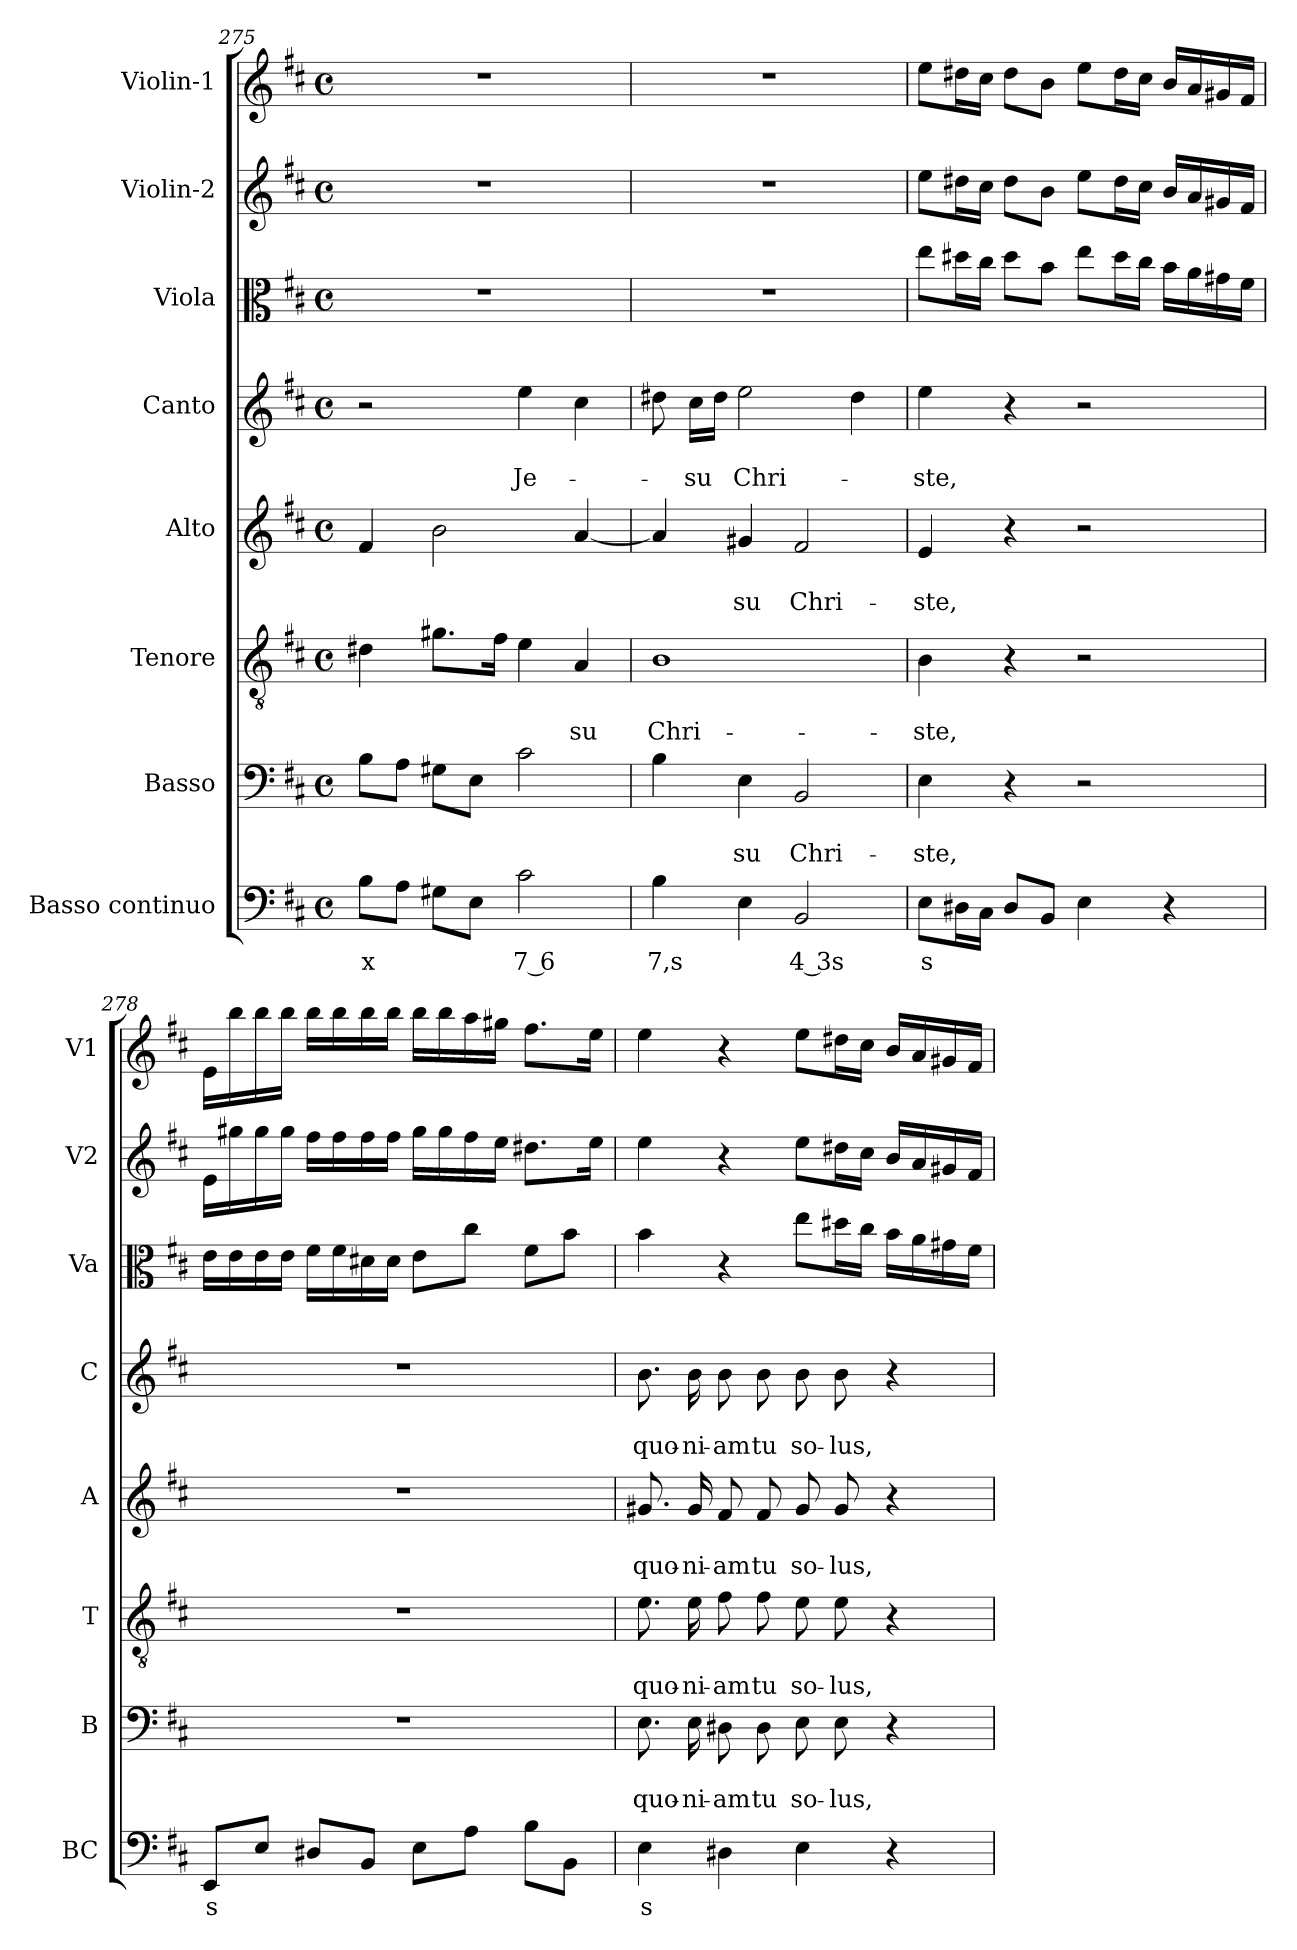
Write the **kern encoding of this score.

**kern	**text	**kern	**text	**text	**kern	**text	**text	**kern	**text	**text	**kern	**text	**text	**kern	**kern	**kern
*part8	*part8	*part7	*part7	*part7	*part6	*part6	*part6	*part5	*part5	*part5	*part4	*part4	*part4	*part3	*part2	*part1
*staff8	*staff8	*staff7	*staff7	*staff7	*staff6	*staff6	*staff6	*staff5	*staff5	*staff5	*staff4	*staff4	*staff4	*staff3	*staff2	*staff1
*I"Basso continuo	*	*I"Basso	*	*	*I"Tenore	*	*	*I"Alto	*	*	*I"Canto	*	*	*I"Viola	*I"Violin-2	*I"Violin-1
*I'BC	*	*I'B	*	*	*I'T	*	*	*I'A	*	*	*I'C	*	*	*I'Va	*I'V2	*I'V1
!!LO:PB:g=z
*clefF4	*	*clefF4	*	*	*clefGv2	*	*	*clefG2	*	*	*clefG2	*	*	*clefC3	*clefG2	*clefG2
*k[f#c#]	*	*k[f#c#]	*	*	*k[f#c#]	*	*	*k[f#c#]	*	*	*k[f#c#]	*	*	*k[f#c#]	*k[f#c#]	*k[f#c#]
*D:	*	*D:	*	*	*D:	*	*	*D:	*	*	*D:	*	*	*D:	*D:	*D:
*M4/4	*	*M4/4	*	*	*M4/4	*	*	*M4/4	*	*	*M4/4	*	*	*M4/4	*M4/4	*M4/4
*met(c)	*	*met(c)	*	*	*met(c)	*	*	*met(c)	*	*	*met(c)	*	*	*met(c)	*met(c)	*met(c)
=275	=275	=275	=275	=275	=275	=275	=275	=275	=275	=275	=275	=275	=275	=275	=275	=275
!	!LO:LY:b	!	!	!	!	!	!	!	!	!	!	!	!	!	!	!
8B\L	x	8B\L	.	.	4d#X\	.	.	4f#/	.	.	2r	.	.	1r	1r	1r
8A\J	.	8A\J	.	.	.	.	.	.	.	.	.	.	.	.	.	.
8G#X\L	.	8G#X\L	.	.	8.g#X\L	.	.	2b\	.	.	.	.	.	.	.	.
8E\J	.	8E\J	.	.	.	.	.	.	.	.	.	.	.	.	.	.
.	.	.	.	.	16f#\Jk	.	.	.	.	.	.	.	.	.	.	.
!	!LO:LY:b	!	!	!	!	!	!	!	!	!	!	!	!LO:LY:b	!	!	!
2c#\	7 6	2c#\	.	.	4e\	.	.	.	.	.	4ee\	.	Je-	.	.	.
!	!	!	!	!	!	!	!LO:LY:b	!	!	!	!	!	!	!	!	!
.	.	.	.	.	4A/	.	-su	[4a/	.	.	4cc#\	.	.	.	.	.
=276	=276	=276	=276	=276	=276	=276	=276	=276	=276	=276	=276	=276	=276	=276	=276	=276
!	!LO:LY:b	!	!	!	!	!	!LO:LY:b	!	!	!	!	!	!	!	!	!
4B\	7,s	4B\	.	.	1B	.	Chri-	4a/]	.	.	8dd#X\	.	.	1r	1r	1r
!	!	!	!	!	!	!	!	!	!	!	!	!	!LO:LY:b	!	!	!
.	.	.	.	.	.	.	.	.	.	.	16cc#\LL	.	-su	.	.	.
.	.	.	.	.	.	.	.	.	.	.	16dd#\JJ	.	.	.	.	.
!	!	!	!	!LO:LY:b	!	!	!	!	!	!LO:LY:b	!	!	!LO:LY:b	!	!	!
4E\	.	4E\	.	-su	.	.	.	4g#X/	.	-su	2ee\	.	Chri-	.	.	.
!	!LO:LY:b	!	!	!LO:LY:b	!	!	!	!	!	!LO:LY:b	!	!	!	!	!	!
2BB/	4 3s	2BB/	.	Chri-	.	.	.	2f#/	.	Chri-	.	.	.	.	.	.
.	.	.	.	.	.	.	.	.	.	.	4dd#\	.	.	.	.	.
=277	=277	=277	=277	=277	=277	=277	=277	=277	=277	=277	=277	=277	=277	=277	=277	=277
!	!LO:LY:b	!	!	!LO:LY:b	!	!	!LO:LY:b	!	!	!LO:LY:b	!	!	!LO:LY:b	!	!	!
8E\L	s	4E\	.	-ste,	4B\	.	-ste,	4e/	.	-ste,	4ee\	.	-ste,	8ee\L	8ee\L	8ee\L
16D#X\L	.	.	.	.	.	.	.	.	.	.	.	.	.	16dd#X\L	16dd#X\L	16dd#X\L
16C#\JJ	.	.	.	.	.	.	.	.	.	.	.	.	.	16cc#\JJ	16cc#\JJ	16cc#\JJ
8D#/L	.	4r	.	.	4r	.	.	4r	.	.	4r	.	.	8dd#\L	8dd#\L	8dd#\L
8BB/J	.	.	.	.	.	.	.	.	.	.	.	.	.	8b\J	8b\J	8b\J
4E\	.	2r	.	.	2r	.	.	2r	.	.	2r	.	.	8ee\L	8ee\L	8ee\L
.	.	.	.	.	.	.	.	.	.	.	.	.	.	16dd#\L	16dd#\L	16dd#\L
.	.	.	.	.	.	.	.	.	.	.	.	.	.	16cc#\JJ	16cc#\JJ	16cc#\JJ
4r	.	.	.	.	.	.	.	.	.	.	.	.	.	16b\LL	16b/LL	16b/LL
.	.	.	.	.	.	.	.	.	.	.	.	.	.	16a\	16a/	16a/
.	.	.	.	.	.	.	.	.	.	.	.	.	.	16g#X\	16g#X/	16g#X/
.	.	.	.	.	.	.	.	.	.	.	.	.	.	16f#\JJ	16f#/JJ	16f#/JJ
=278	=278	=278	=278	=278	=278	=278	=278	=278	=278	=278	=278	=278	=278	=278	=278	=278
!	!LO:LY:b	!	!	!	!	!	!	!	!	!	!	!	!	!	!	!
8EE/L	s	1r	.	.	1r	.	.	1r	.	.	1r	.	.	16e\LL	16e\LL	16e\LL
.	.	.	.	.	.	.	.	.	.	.	.	.	.	16e\	16gg#X\	16bb\
8E/J	.	.	.	.	.	.	.	.	.	.	.	.	.	16e\	16gg#\	16bb\
.	.	.	.	.	.	.	.	.	.	.	.	.	.	16e\JJ	16gg#\JJ	16bb\JJ
8D#X/L	.	.	.	.	.	.	.	.	.	.	.	.	.	16f#\LL	16ff#\LL	16bb\LL
.	.	.	.	.	.	.	.	.	.	.	.	.	.	16f#\	16ff#\	16bb\
8BB/J	.	.	.	.	.	.	.	.	.	.	.	.	.	16d#X\	16ff#\	16bb\
.	.	.	.	.	.	.	.	.	.	.	.	.	.	16d#\JJ	16ff#\JJ	16bb\JJ
8E\L	.	.	.	.	.	.	.	.	.	.	.	.	.	8e\L	16gg#\LL	16bb\LL
.	.	.	.	.	.	.	.	.	.	.	.	.	.	.	16gg#\	16bb\
8A\J	.	.	.	.	.	.	.	.	.	.	.	.	.	8cc#\J	16ff#\	16aa\
.	.	.	.	.	.	.	.	.	.	.	.	.	.	.	16ee\JJ	16gg#X\JJ
8B\L	.	.	.	.	.	.	.	.	.	.	.	.	.	8f#\L	8.dd#X\L	8.ff#\L
8BB\J	.	.	.	.	.	.	.	.	.	.	.	.	.	8b\J	.	.
.	.	.	.	.	.	.	.	.	.	.	.	.	.	.	16ee\Jk	16ee\Jk
!!LO:LB:g=z
=279	=279	=279	=279	=279	=279	=279	=279	=279	=279	=279	=279	=279	=279	=279	=279	=279
!	!LO:LY:b	!	!	!LO:LY:b	!	!	!LO:LY:b	!	!	!LO:LY:b	!	!	!LO:LY:b	!	!	!
4E\	s	8.E\	.	quo-	8.e\	.	quo-	8.g#X/	.	quo-	8.b\	.	quo-	4b\	4ee\	4ee\
!	!	!	!	!LO:LY:b	!	!	!LO:LY:b	!	!	!LO:LY:b	!	!	!LO:LY:b	!	!	!
.	.	16E\	.	-ni-	16e\	.	-ni-	16g#/	.	-ni-	16b\	.	-ni-	.	.	.
!	!	!	!	!LO:LY:b	!	!	!LO:LY:b	!	!	!LO:LY:b	!	!	!LO:LY:b	!	!	!
4D#X\	.	8D#X\	.	-am	8f#\	.	-am	8f#/	.	-am	8b\	.	-am	4r	4r	4r
!	!	!	!	!LO:LY:b	!	!	!LO:LY:b	!	!	!LO:LY:b	!	!	!LO:LY:b	!	!	!
.	.	8D#\	.	tu	8f#\	.	tu	8f#/	.	tu	8b\	.	tu	.	.	.
!	!	!	!	!LO:LY:b	!	!	!LO:LY:b	!	!	!LO:LY:b	!	!	!LO:LY:b	!	!	!
4E\	.	8E\	.	so-	8e\	.	so-	8g#/	.	so-	8b\	.	so-	8ee\L	8ee\L	8ee\L
!	!	!	!	!LO:LY:b	!	!	!LO:LY:b	!	!	!LO:LY:b	!	!	!LO:LY:b	!	!	!
.	.	8E\	.	-lus,	8e\	.	-lus,	8g#/	.	-lus,	8b\	.	-lus,	16dd#X\L	16dd#X\L	16dd#X\L
.	.	.	.	.	.	.	.	.	.	.	.	.	.	16cc#\JJ	16cc#\JJ	16cc#\JJ
4r	.	4r	.	.	4r	.	.	4r	.	.	4r	.	.	16b\LL	16b/LL	16b/LL
.	.	.	.	.	.	.	.	.	.	.	.	.	.	16a\	16a/	16a/
.	.	.	.	.	.	.	.	.	.	.	.	.	.	16g#X\	16g#X/	16g#X/
.	.	.	.	.	.	.	.	.	.	.	.	.	.	16f#\JJ	16f#/JJ	16f#/JJ
=	=	=	=	=	=	=	=	=	=	=	=	=	=	=	=	=
*-	*-	*-	*-	*-	*-	*-	*-	*-	*-	*-	*-	*-	*-	*-	*-	*-
